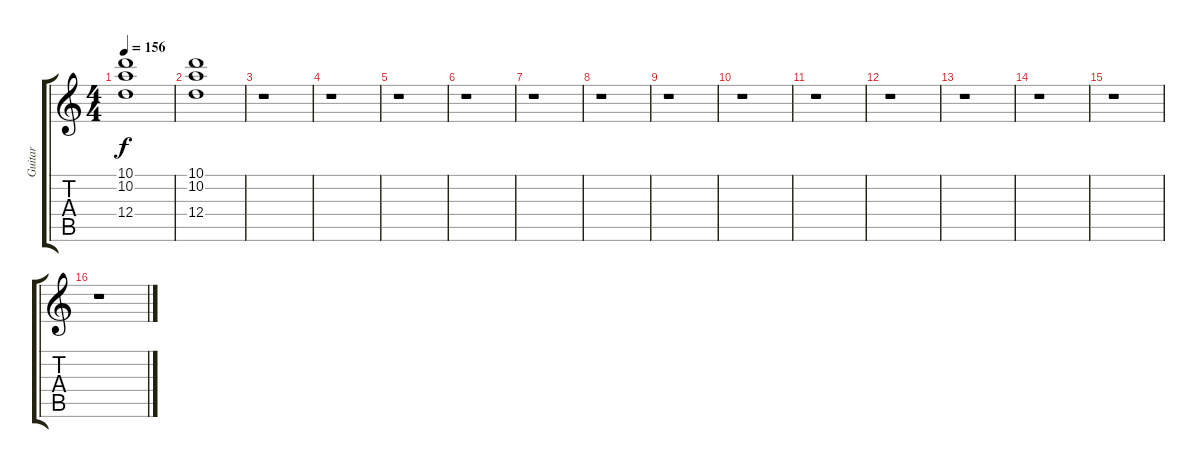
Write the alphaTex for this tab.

\track (" Guitar" " Guitar") {instrument distortionguitar}
\staff {score tabs}
\tuning (E4 B3 G3 D3 A2 E2) {hide}
\ts (4 4)
\tempo 156
\clef g2
\ks c
(10.1 10.2 12.4).1{dy f} |
(10.1 10.2 12.4).1 |
r.1 |
r.1 |
r.1 |
r.1 |
r.1 |
r.1 |
r.1 |
r.1 |
r.1 |
r.1 |
r.1 |
r.1 |
r.1 |
r.1
